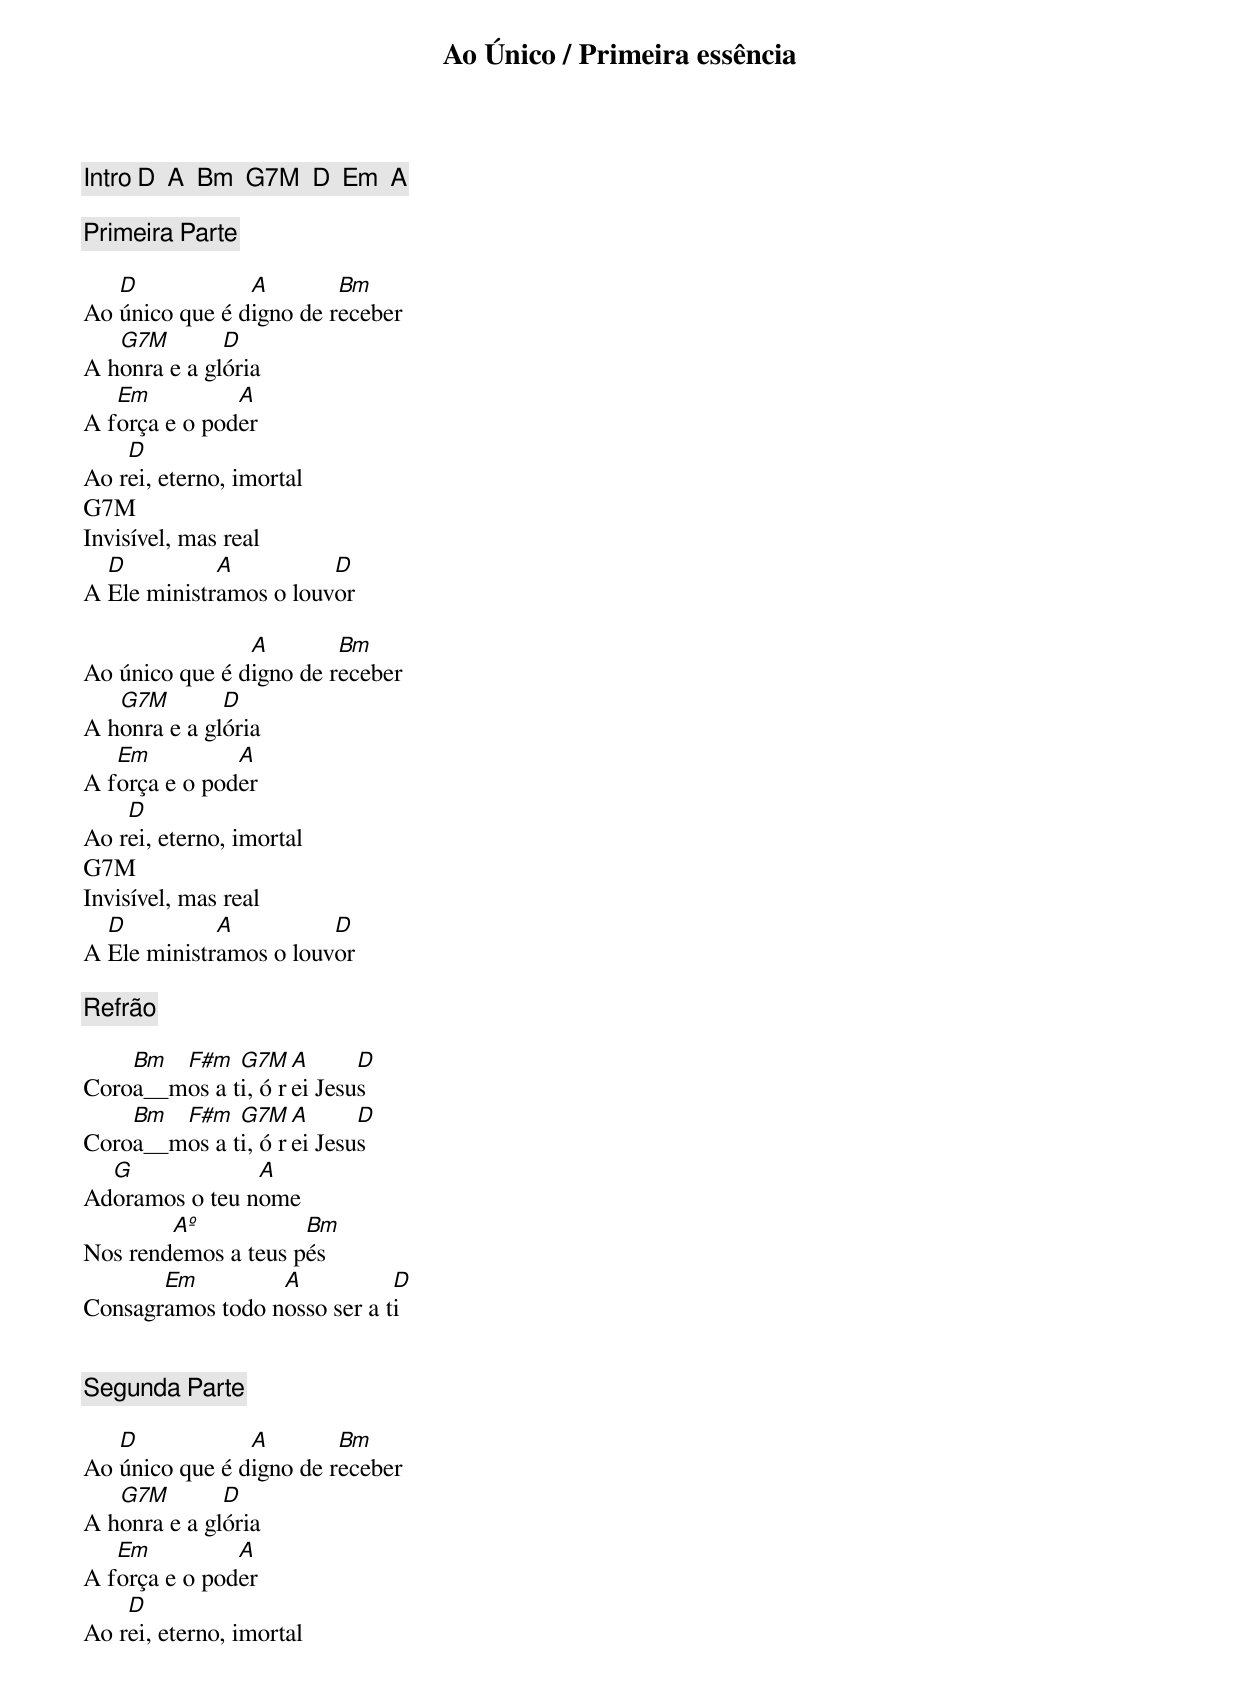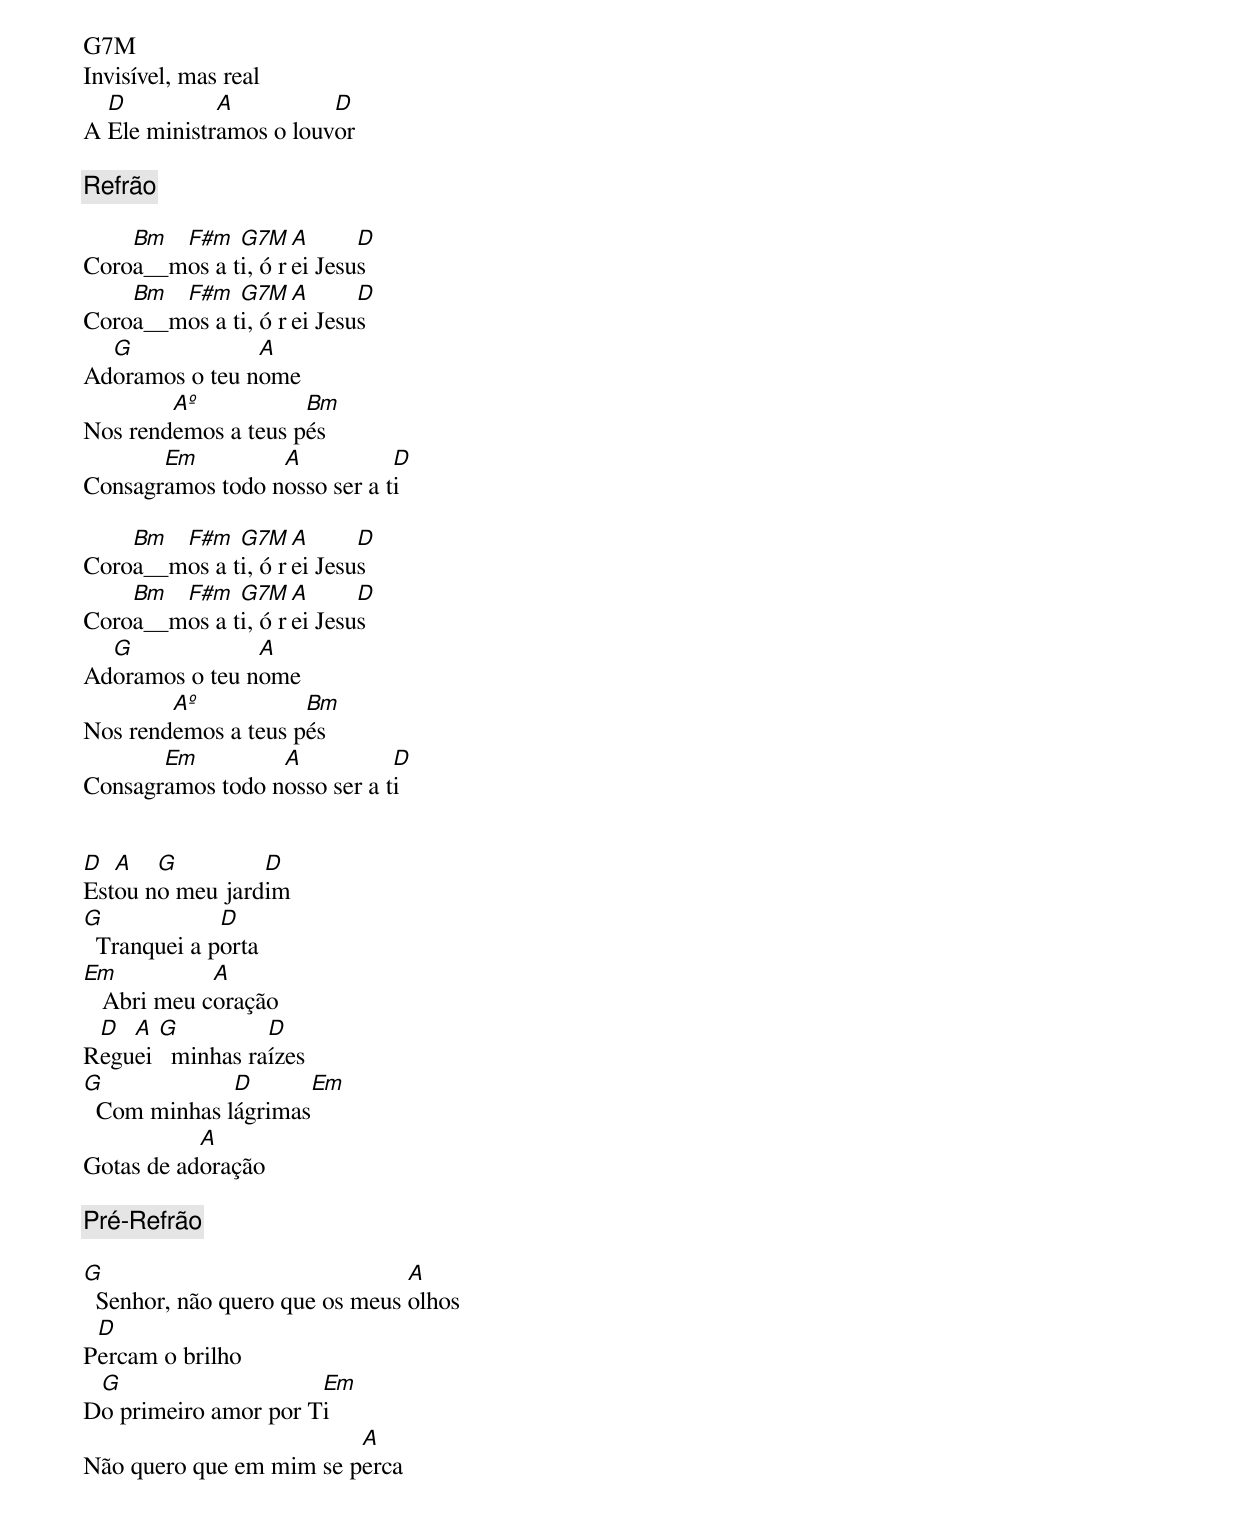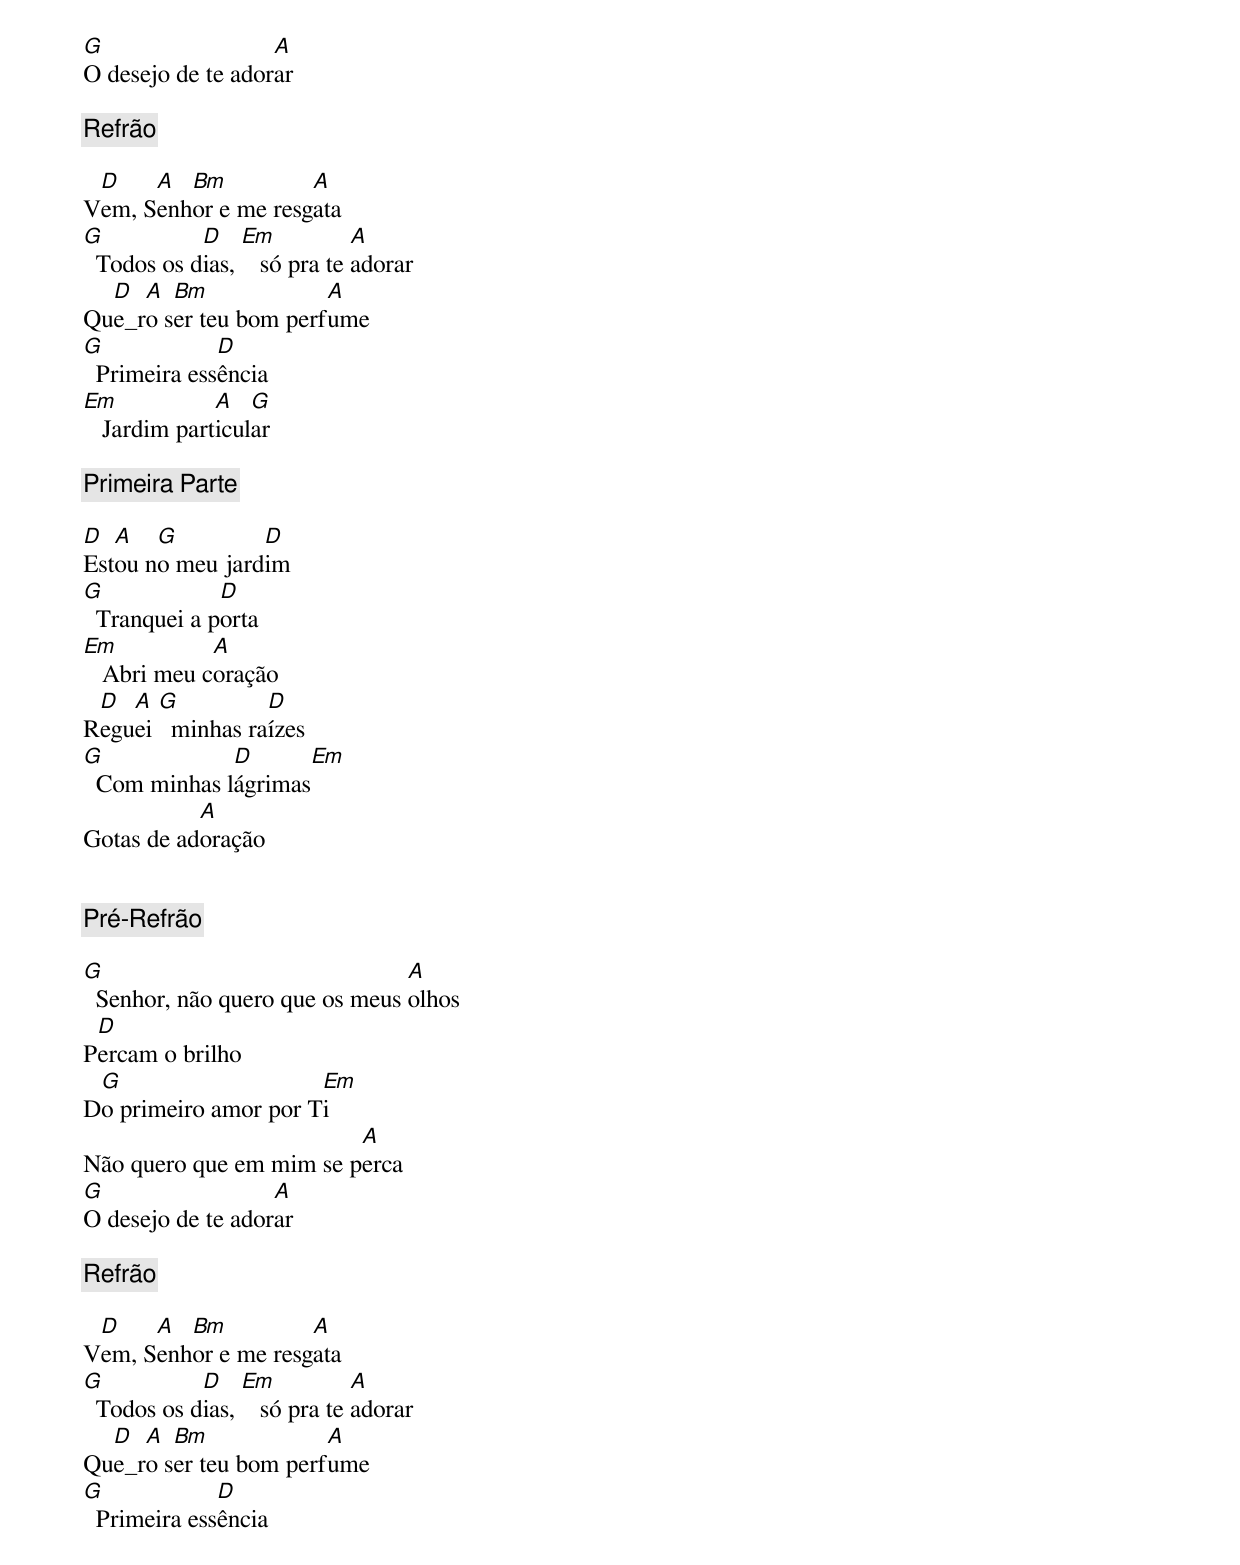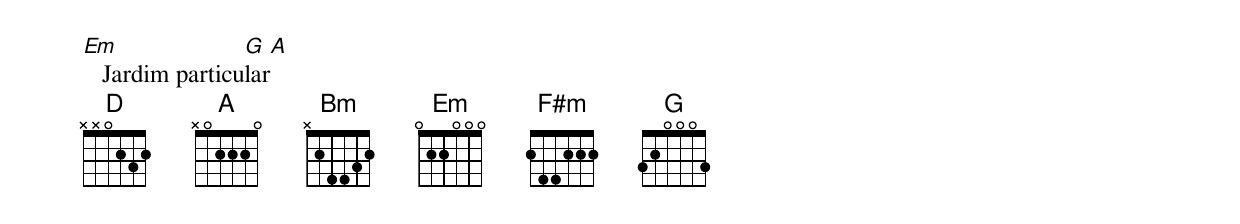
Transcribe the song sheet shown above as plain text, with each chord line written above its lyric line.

Ao Único / Primeira essência

[Intro] D  A  Bm  G7M  D  Em  A

[Primeira Parte]

   D            A        Bm
Ao único que é digno de receber
   G7M        D
A honra e a glória
   Em          A
A força e o poder
    D
Ao rei, eterno, imortal
G7M
Invisível, mas real
  D          A          D
A Ele ministramos o louvor

                A        Bm
Ao único que é digno de receber
   G7M        D
A honra e a glória
   Em          A
A força e o poder
    D
Ao rei, eterno, imortal
G7M
Invisível, mas real
  D          A          D
A Ele ministramos o louvor

[Refrão]

    Bm  F#m   G7M   A      D
Coroa__mos a ti, ó rei Jesus
    Bm  F#m   G7M   A      D
Coroa__mos a ti, ó rei Jesus
  G             A
Adoramos o teu nome
        Aº           Bm
Nos rendemos a teus pés
       Em         A           D
Consagramos todo nosso ser a ti


[Segunda Parte]

   D            A        Bm
Ao único que é digno de receber
   G7M        D
A honra e a glória
   Em          A
A força e o poder
    D
Ao rei, eterno, imortal
G7M
Invisível, mas real
  D          A          D
A Ele ministramos o louvor

[Refrão]

    Bm  F#m   G7M   A      D
Coroa__mos a ti, ó rei Jesus
    Bm  F#m   G7M   A      D
Coroa__mos a ti, ó rei Jesus
  G             A
Adoramos o teu nome
        Aº           Bm
Nos rendemos a teus pés
       Em         A           D
Consagramos todo nosso ser a ti

    Bm  F#m   G7M   A      D
Coroa__mos a ti, ó rei Jesus
    Bm  F#m   G7M   A      D
Coroa__mos a ti, ó rei Jesus
  G             A
Adoramos o teu nome
        Aº           Bm
Nos rendemos a teus pés
       Em         A           D
Consagramos todo nosso ser a ti


D  A   G         D
Estou no meu jardim
G             D
  Tranquei a porta
Em           A
   Abri meu coração
 D  A  G          D
Reguei   minhas raízes
G             D       Em
  Com minhas lágrimas
           A
Gotas de adoração

[Pré-Refrão]

G                               A
  Senhor, não quero que os meus olhos
 D
Percam o brilho
 G                    Em
Do primeiro amor por Ti
                         A
Não quero que em mim se perca
G                  A
O desejo de te adorar

[Refrão]

 D    A  Bm          A
Vem, Senhor e me resgata
G           D    Em           A
  Todos os dias,    só pra te adorar
  D  A  Bm             A
Que_ro ser teu bom perfume
G             D
  Primeira essência
Em            A   G
   Jardim particular

[Primeira Parte]

D  A   G         D
Estou no meu jardim
G             D
  Tranquei a porta
Em           A
   Abri meu coração
 D  A  G          D
Reguei   minhas raízes
G             D       Em
  Com minhas lágrimas
           A
Gotas de adoração


[Pré-Refrão]

G                               A
  Senhor, não quero que os meus olhos
 D
Percam o brilho
 G                    Em
Do primeiro amor por Ti
                         A
Não quero que em mim se perca
G                  A
O desejo de te adorar

[Refrão]

 D    A  Bm          A
Vem, Senhor e me resgata
G           D    Em           A
  Todos os dias,    só pra te adorar
  D  A  Bm             A
Que_ro ser teu bom perfume
G             D
  Primeira essência
Em               G  A
   Jardim particular
